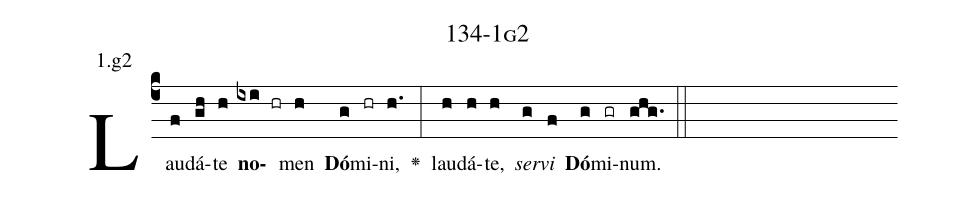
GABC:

name: 134-1g2;
annotation: 1.g2;
%%
(c4)Lau(f)dá(gh)te(h) <b>no</b>(ixi hr)men(h) <b>Dó</b>(g)mi(hr)ni,(h.) <v>\greheightstar</v>(:) lau(h)dá(h)te,(h) <i>ser</i>(g)<i>vi</i>(f) <b>Dó</b>(g)mi(gr)num.(ghg.) (::)


%E(h) u(h) o(g) u(f) a(g) e.(ghg.) (::)
